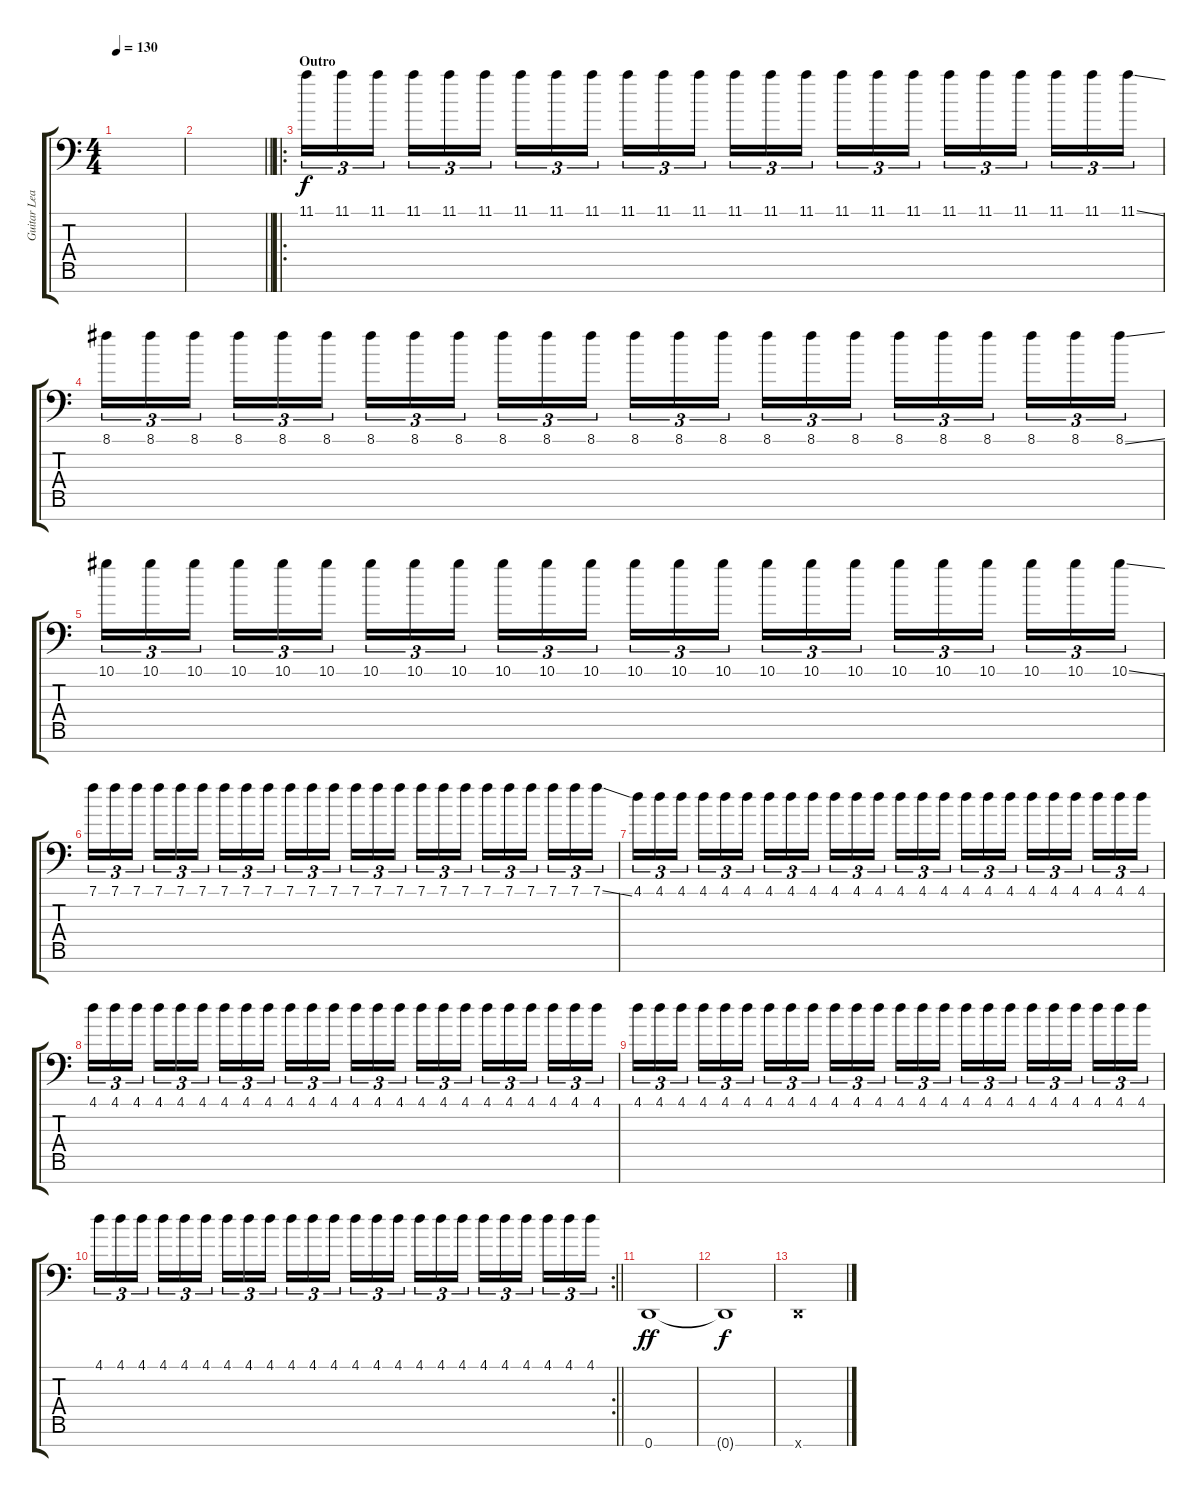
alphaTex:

\track ("Guitar Leads (Fredrik Thordendal)" "Guitar Lea") {instrument overdrivenguitar}
\staff {score tabs}
\tuning (Bb3 F3 Db3 Ab2 Eb2 Bb1 D1) {hide}
\ts (4 4)
\tempo 130
\clef f4
\ks c
|
\barLineRight lightlight
|
\ro
\section ("" "Outro")
11.1.16{tu (3 2) volume 7 balance 13} 11.1.16{tu (3 2)} 11.1.16{tu (3 2) beam splitsecondary} 11.1.16{tu (3 2)} 11.1.16{tu (3 2)} 11.1.16{tu (3 2)} 11.1.16{tu (3 2)} 11.1.16{tu (3 2)} 11.1.16{tu (3 2) beam splitsecondary} 11.1.16{tu (3 2)} 11.1.16{tu (3 2)} 11.1.16{tu (3 2)} 11.1.16{tu (3 2)} 11.1.16{tu (3 2)} 11.1.16{tu (3 2) beam splitsecondary} 11.1.16{tu (3 2)} 11.1.16{tu (3 2)} 11.1.16{tu (3 2)} 11.1.16{tu (3 2)} 11.1.16{tu (3 2)} 11.1.16{tu (3 2) beam splitsecondary} 11.1.16{tu (3 2)} 11.1.16{tu (3 2)} 11.1{ss}.16{tu (3 2)} |
8.1.16{tu (3 2)} 8.1.16{tu (3 2)} 8.1.16{tu (3 2) beam splitsecondary} 8.1.16{tu (3 2)} 8.1.16{tu (3 2)} 8.1.16{tu (3 2)} 8.1.16{tu (3 2)} 8.1.16{tu (3 2)} 8.1.16{tu (3 2) beam splitsecondary} 8.1.16{tu (3 2)} 8.1.16{tu (3 2)} 8.1.16{tu (3 2)} 8.1.16{tu (3 2)} 8.1.16{tu (3 2)} 8.1.16{tu (3 2) beam splitsecondary} 8.1.16{tu (3 2)} 8.1.16{tu (3 2)} 8.1.16{tu (3 2)} 8.1.16{tu (3 2)} 8.1.16{tu (3 2)} 8.1.16{tu (3 2) beam splitsecondary} 8.1.16{tu (3 2)} 8.1.16{tu (3 2)} 8.1{ss}.16{tu (3 2)} |
10.1.16{tu (3 2)} 10.1.16{tu (3 2)} 10.1.16{tu (3 2) beam splitsecondary} 10.1.16{tu (3 2)} 10.1.16{tu (3 2)} 10.1.16{tu (3 2)} 10.1.16{tu (3 2)} 10.1.16{tu (3 2)} 10.1.16{tu (3 2) beam splitsecondary} 10.1.16{tu (3 2)} 10.1.16{tu (3 2)} 10.1.16{tu (3 2)} 10.1.16{tu (3 2)} 10.1.16{tu (3 2)} 10.1.16{tu (3 2) beam splitsecondary} 10.1.16{tu (3 2)} 10.1.16{tu (3 2)} 10.1.16{tu (3 2)} 10.1.16{tu (3 2)} 10.1.16{tu (3 2)} 10.1.16{tu (3 2) beam splitsecondary} 10.1.16{tu (3 2)} 10.1.16{tu (3 2)} 10.1{ss}.16{tu (3 2)} |
7.1.16{tu (3 2)} 7.1.16{tu (3 2)} 7.1.16{tu (3 2) beam splitsecondary} 7.1.16{tu (3 2)} 7.1.16{tu (3 2)} 7.1.16{tu (3 2)} 7.1.16{tu (3 2)} 7.1.16{tu (3 2)} 7.1.16{tu (3 2) beam splitsecondary} 7.1.16{tu (3 2)} 7.1.16{tu (3 2)} 7.1.16{tu (3 2)} 7.1.16{tu (3 2)} 7.1.16{tu (3 2)} 7.1.16{tu (3 2) beam splitsecondary} 7.1.16{tu (3 2)} 7.1.16{tu (3 2)} 7.1.16{tu (3 2)} 7.1.16{tu (3 2)} 7.1.16{tu (3 2)} 7.1.16{tu (3 2) beam splitsecondary} 7.1.16{tu (3 2)} 7.1.16{tu (3 2)} 7.1{ss}.16{tu (3 2)} |
4.1.16{tu (3 2)} 4.1.16{tu (3 2)} 4.1.16{tu (3 2) beam splitsecondary} 4.1.16{tu (3 2)} 4.1.16{tu (3 2)} 4.1.16{tu (3 2)} 4.1.16{tu (3 2)} 4.1.16{tu (3 2)} 4.1.16{tu (3 2) beam splitsecondary} 4.1.16{tu (3 2)} 4.1.16{tu (3 2)} 4.1.16{tu (3 2)} 4.1.16{tu (3 2)} 4.1.16{tu (3 2)} 4.1.16{tu (3 2) beam splitsecondary} 4.1.16{tu (3 2)} 4.1.16{tu (3 2)} 4.1.16{tu (3 2)} 4.1.16{tu (3 2)} 4.1.16{tu (3 2)} 4.1.16{tu (3 2) beam splitsecondary} 4.1.16{tu (3 2)} 4.1.16{tu (3 2)} 4.1.16{tu (3 2)} |
4.1.16{tu (3 2)} 4.1.16{tu (3 2)} 4.1.16{tu (3 2) beam splitsecondary} 4.1.16{tu (3 2)} 4.1.16{tu (3 2)} 4.1.16{tu (3 2)} 4.1.16{tu (3 2)} 4.1.16{tu (3 2)} 4.1.16{tu (3 2) beam splitsecondary} 4.1.16{tu (3 2)} 4.1.16{tu (3 2)} 4.1.16{tu (3 2)} 4.1.16{tu (3 2)} 4.1.16{tu (3 2)} 4.1.16{tu (3 2) beam splitsecondary} 4.1.16{tu (3 2)} 4.1.16{tu (3 2)} 4.1.16{tu (3 2)} 4.1.16{tu (3 2)} 4.1.16{tu (3 2)} 4.1.16{tu (3 2) beam splitsecondary} 4.1.16{tu (3 2)} 4.1.16{tu (3 2)} 4.1.16{tu (3 2)} |
4.1.16{tu (3 2)} 4.1.16{tu (3 2)} 4.1.16{tu (3 2) beam splitsecondary} 4.1.16{tu (3 2)} 4.1.16{tu (3 2)} 4.1.16{tu (3 2)} 4.1.16{tu (3 2)} 4.1.16{tu (3 2)} 4.1.16{tu (3 2) beam splitsecondary} 4.1.16{tu (3 2)} 4.1.16{tu (3 2)} 4.1.16{tu (3 2)} 4.1.16{tu (3 2)} 4.1.16{tu (3 2)} 4.1.16{tu (3 2) beam splitsecondary} 4.1.16{tu (3 2)} 4.1.16{tu (3 2)} 4.1.16{tu (3 2)} 4.1.16{tu (3 2)} 4.1.16{tu (3 2)} 4.1.16{tu (3 2) beam splitsecondary} 4.1.16{tu (3 2)} 4.1.16{tu (3 2)} 4.1.16{tu (3 2)} |
\rc 2
\barLineRight lightlight
4.1.16{tu (3 2)} 4.1.16{tu (3 2)} 4.1.16{tu (3 2) beam splitsecondary} 4.1.16{tu (3 2)} 4.1.16{tu (3 2)} 4.1.16{tu (3 2)} 4.1.16{tu (3 2)} 4.1.16{tu (3 2)} 4.1.16{tu (3 2) beam splitsecondary} 4.1.16{tu (3 2)} 4.1.16{tu (3 2)} 4.1.16{tu (3 2)} 4.1.16{tu (3 2)} 4.1.16{tu (3 2)} 4.1.16{tu (3 2) beam splitsecondary} 4.1.16{tu (3 2)} 4.1.16{tu (3 2)} 4.1.16{tu (3 2)} 4.1.16{tu (3 2)} 4.1.16{tu (3 2)} 4.1.16{tu (3 2) beam splitsecondary} 4.1.16{tu (3 2)} 4.1.16{tu (3 2)} 4.1.16{tu (3 2)} |
0.7.1{dy ff} |
0.7{t}.1{dy f} |
0.7{x}.1
